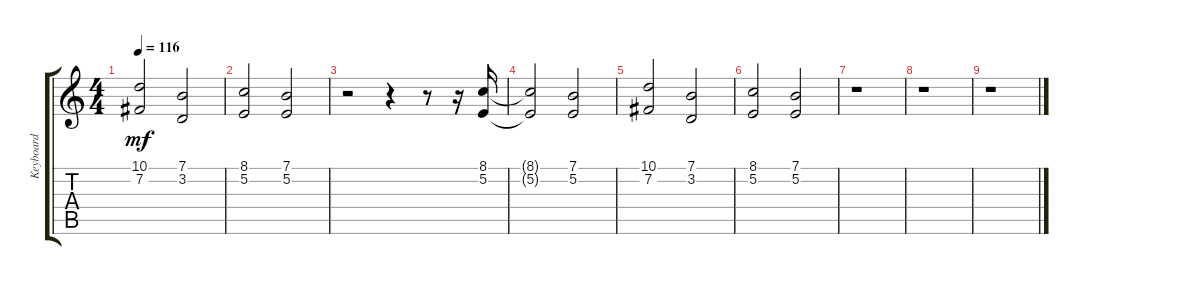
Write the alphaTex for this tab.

\track ("Keyboard" "Keyboard") {instrument acousticgrandpiano}
\staff {score tabs}
\tuning (E4 B3 G3 D3 A2 D2) {hide}
\ts (4 4)
\tempo 116
\clef g2
\ks c
(10.1 7.2).2{dy mf} (7.1 3.2).2 |
(8.1 5.2).2 (7.1 5.2).2 |
r.2 r.4 r.8 r.16 (8.1 5.2).16 |
(8.1{t} 5.2{t}).2 (7.1 5.2).2 |
(10.1 7.2).2 (7.1 3.2).2 |
(8.1 5.2).2 (7.1 5.2).2 |
r.1 |
r.1 |
r.1
